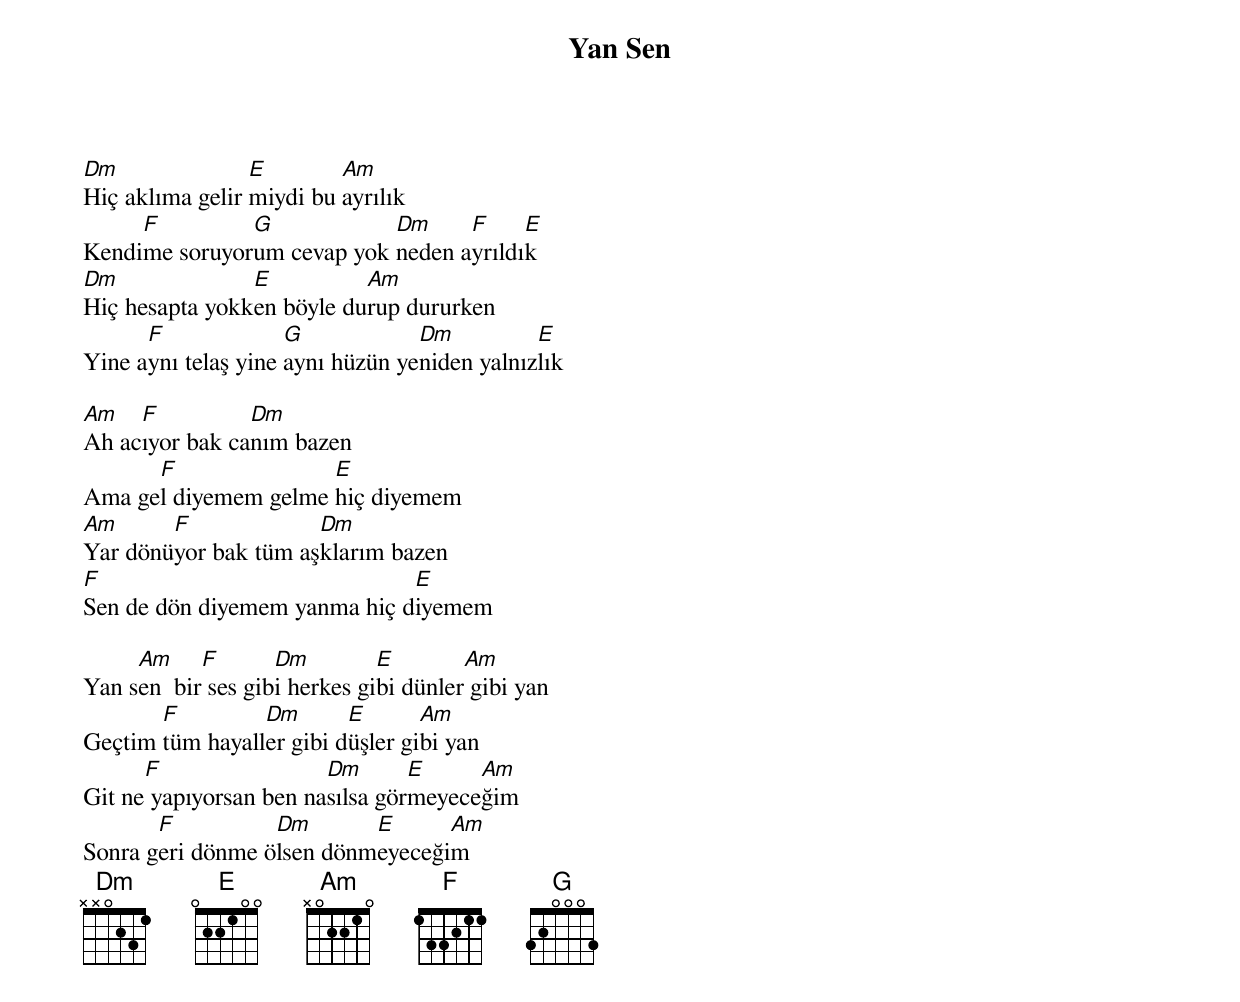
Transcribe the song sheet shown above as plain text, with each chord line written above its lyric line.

{title: Yan Sen}
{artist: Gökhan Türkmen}

Dm               E        Am
Hiç aklıma gelir miydi bu ayrılık
     F         G            Dm     F     E
Kendime soruyorum cevap yok neden ayrıldık
Dm              E          Am
Hiç hesapta yokken böyle durup dururken
      F              G            Dm          E
Yine aynı telaş yine aynı hüzün yeniden yalnızlık

Am   F          Dm
Ah acıyor bak canım bazen
      F               E
Ama gel diyemem gelme hiç diyemem
Am      F             Dm
Yar dönüyor bak tüm aşklarım bazen
F                             E
Sen de dön diyemem yanma hiç diyemem

     Am     F       Dm         E        Am
Yan sen  bir ses gibi herkes gibi dünler gibi yan
       F         Dm       E       Am
Geçtim tüm hayaller gibi düşler gibi yan
      F                 Dm       E     Am
Git ne yapıyorsan ben nasılsa görmeyeceğim
       F          Dm       E      Am
Sonra geri dönme ölsen dönmeyeceğim
